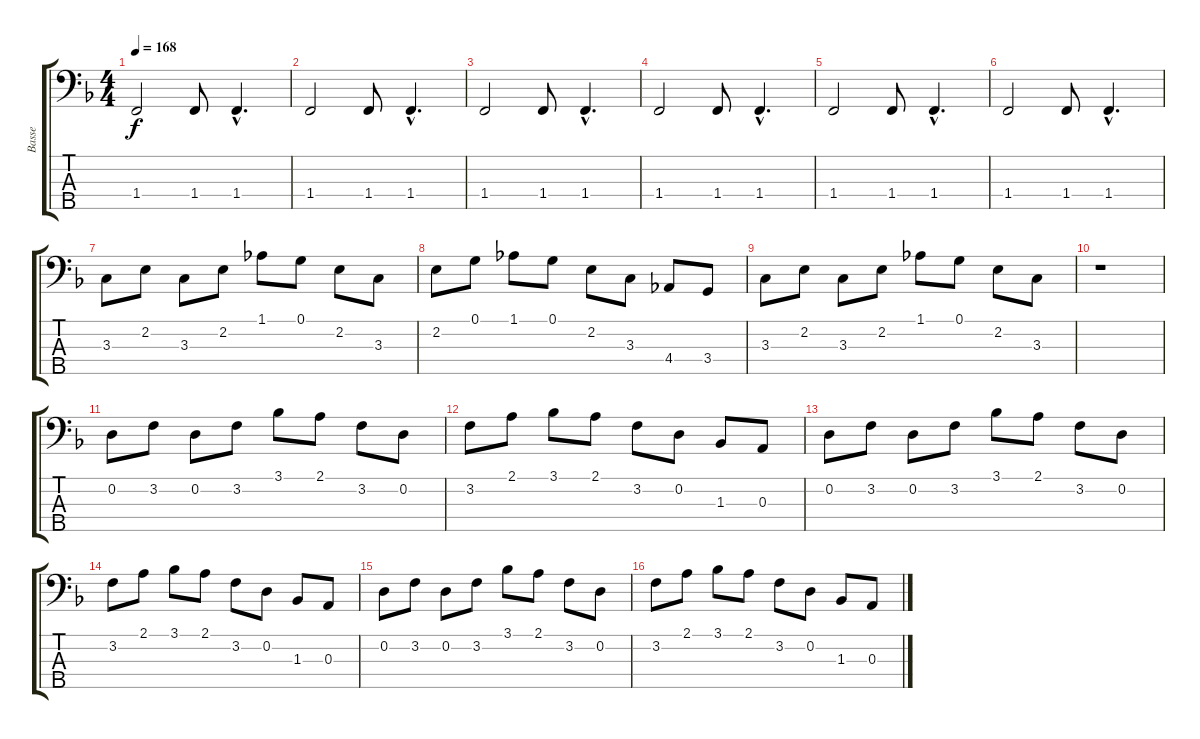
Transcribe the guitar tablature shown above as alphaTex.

\track ("Basse" "Basse") {instrument synthbass2}
\staff {score tabs}
\tuning (G2 D2 A1 E1 B0) {hide}
\ts (4 4)
\tempo 168
\clef f4
\ks f
1.4.2{dy f} 1.4.8 1.4{hac}.4{d} |
1.4.2 1.4.8 1.4{hac}.4{d} |
1.4.2 1.4.8 1.4{hac}.4{d} |
1.4.2 1.4.8 1.4{hac}.4{d} |
1.4.2 1.4.8 1.4{hac}.4{d} |
1.4.2 1.4.8 1.4{hac}.4{d} |
3.3.8 2.2.8 3.3.8 2.2.8 1.1.8 0.1.8 2.2.8 3.3.8 |
2.2.8 0.1.8 1.1.8 0.1.8 2.2.8 3.3.8 4.4.8 3.4.8 |
3.3.8 2.2.8 3.3.8 2.2.8 1.1.8 0.1.8 2.2.8 3.3.8 |
r.1 |
0.2.8 3.2.8 0.2.8 3.2.8 3.1.8 2.1.8 3.2.8 0.2.8 |
3.2.8 2.1.8 3.1.8 2.1.8 3.2.8 0.2.8 1.3.8 0.3.8 |
0.2.8 3.2.8 0.2.8 3.2.8 3.1.8 2.1.8 3.2.8 0.2.8 |
3.2.8 2.1.8 3.1.8 2.1.8 3.2.8 0.2.8 1.3.8 0.3.8 |
0.2.8 3.2.8 0.2.8 3.2.8 3.1.8 2.1.8 3.2.8 0.2.8 |
3.2.8 2.1.8 3.1.8 2.1.8 3.2.8 0.2.8 1.3.8 0.3.8
